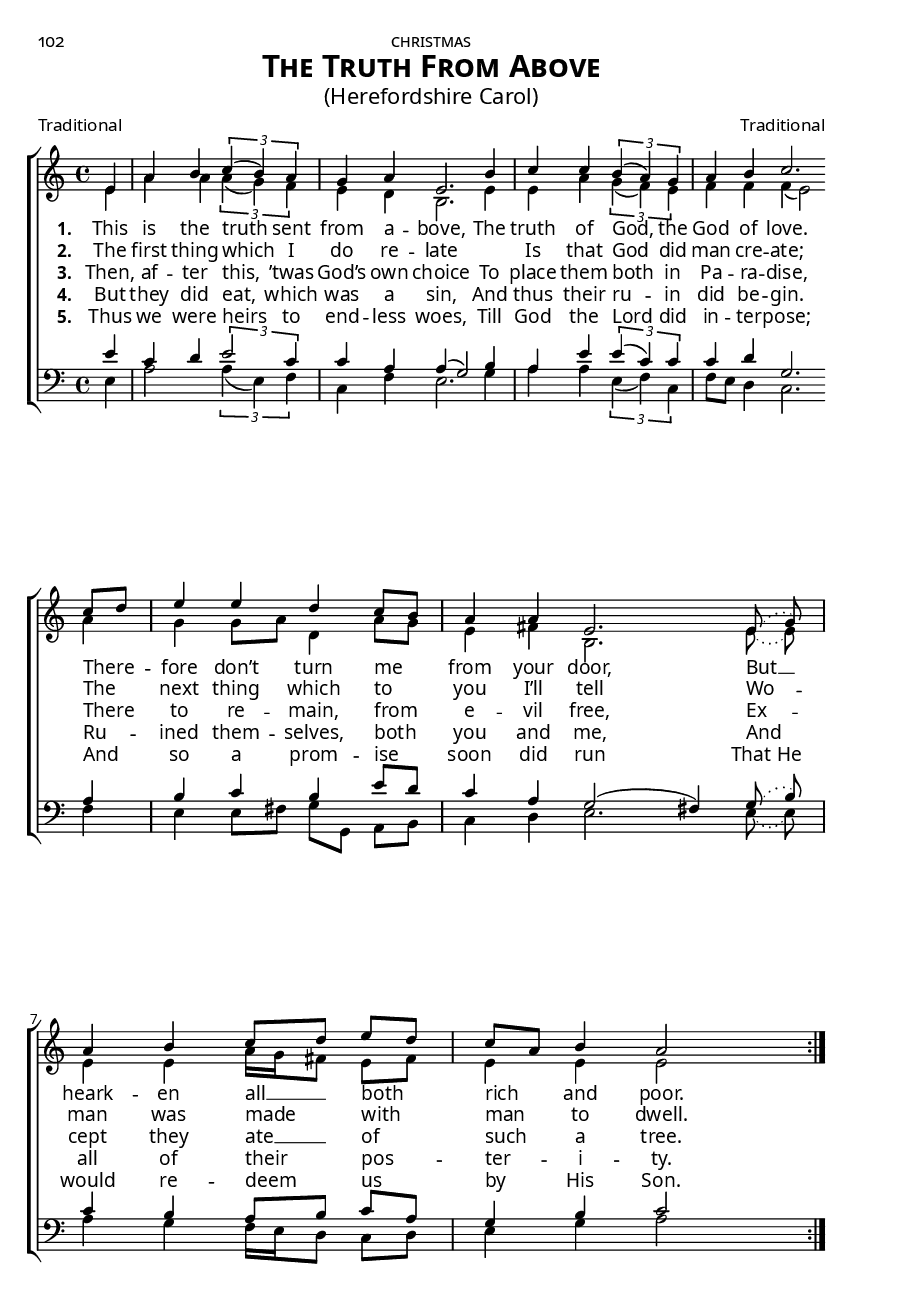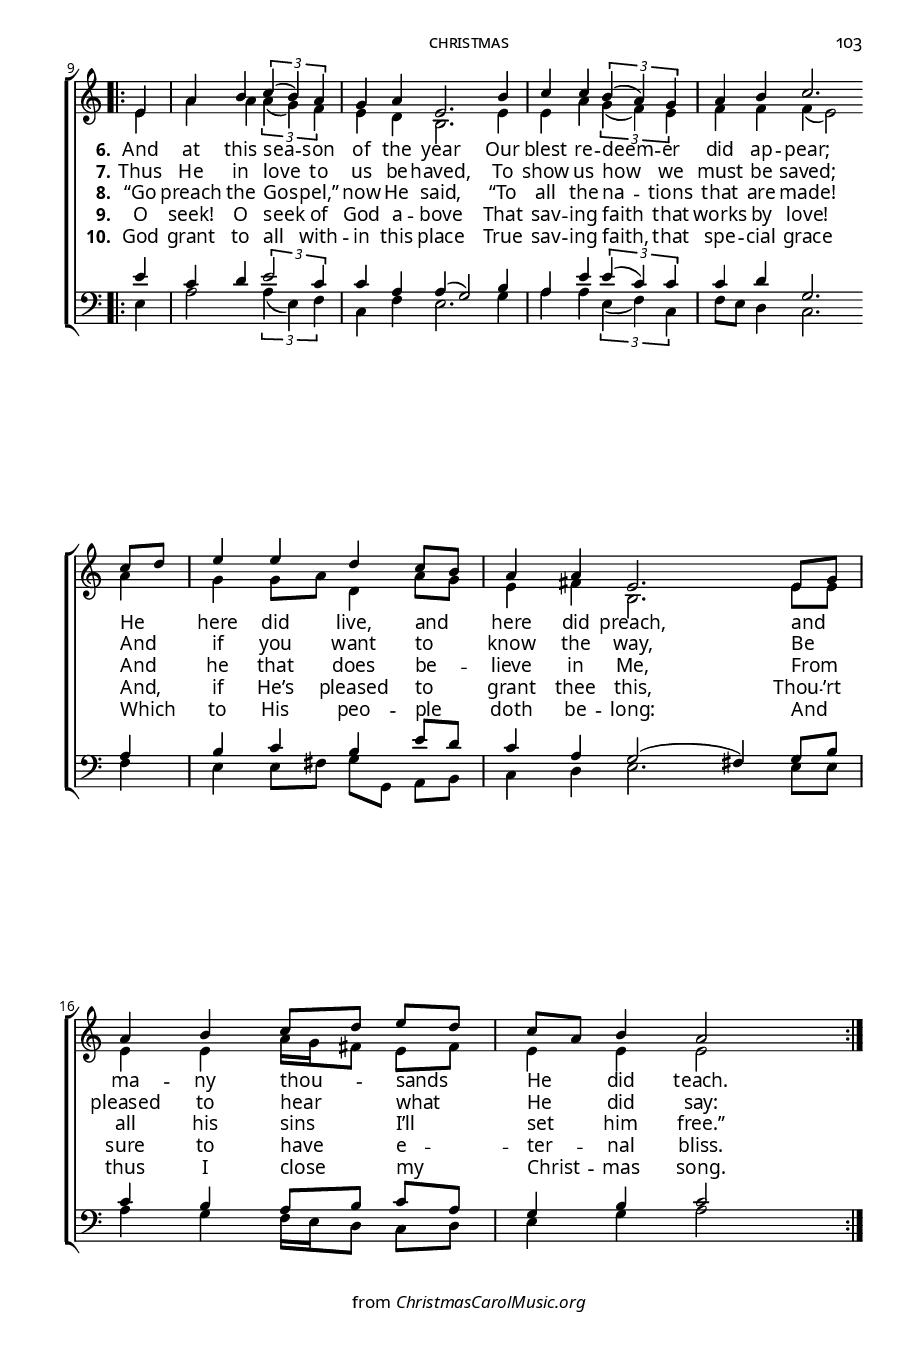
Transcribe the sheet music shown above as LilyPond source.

\version "2.14.2"
\include "util.ly"
\header {
  title = \markup{\override #'(font-name . "Garamond Premier Pro Semibold"){ \abs-fontsize #15 \smallCapsOldStyle"The Truth From Above"}}
  subtitle = \markup{\override #'(font-name . "Garamond Premier Pro"){ \abs-fontsize #10.5 "(Herefordshire Carol)"}}
  poet = \markup\oldStyleNum"Traditional"
  composer = \markup\oldStyleNum"Traditional"  
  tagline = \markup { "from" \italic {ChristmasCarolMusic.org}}
}
\paper {
  %print-all-headers = ##t
  paper-height = 9\in
  paper-width = 6\in
  indent = 0\in
  %system-system-spacing = #'((basic-distance . 10) (padding . 0))
  system-system-spacing =
    #'((basic-distance . 0)
       (minimum-distance . 0)
       (padding . -5)
       (stretchability . 100))
  ragged-last-bottom = ##f
  ragged-bottom = ##f
  two-sided = ##t
  inner-margin = 0.5\in
  outer-margin = 0.25\in
  top-margin = 0.25\in
  bottom-margin = 0.25\in
  first-page-number = #102
  print-first-page-number = ##t
  headerLine = \markup{\override #'(font-name . "Garamond Premier Pro") \smallCapsOldStyle"christmas"}
  oddHeaderMarkup = \markup\fill-line{
     \override #'(font-name . "Garamond Premier Pro")\abs-fontsize #8.5
     \combine 
        \fill-line{"" \on-the-fly #print-page-number-check-first
        \oldStylePageNum""
        }
        \fill-line{\headerLine}
  }
  evenHeaderMarkup = \markup {
     \override #'(font-name . "Garamond Premier Pro")\abs-fontsize #8.5
     \combine
        \on-the-fly #print-page-number-check-first
        \oldStylePageNum""
        \fill-line{\headerLine}
  }
}
#(set-global-staff-size 15) \paper{ #(define fonts (make-pango-font-tree "GoudyOlSt BT" "Garamond Premier Pro" "Garamond Premier Pro" (/ 15 20))) }
global = {
  \key c \major
  \time 4/4
  \autoBeamOff
}

sopMusic = \relative c' {
  \repeat volta 3 {
    \partial 4 e4 |
    a b \times 2/3 { c( b) a} |
    \partial 4*6 g a e2. b'4 |
    c c \times 2/3 {b( a) g} |
    
    \partial 4*6 a b c2. \bar""\break c8[ d] |
    e4 e d c8[ b] |
    \partial 4*6 a4 a e2. \slurDotted e8( g) |
    
    a4 b c8[ d] e[ d] |
    c[ a] b4 a2
  }
  \break
  
  
  \slurSolid
  \repeat volta 2 {
    \partial 4 e4 |
    a b \times 2/3 { c( b) a} |
    \partial 4*6 g a e2. b'4 |
    c c \times 2/3 {b( a) g} |
    
    \partial 4*6 a b c2. \bar""\break c8[ d] |
    e4 e d c8[ b] |
    \partial 4*6 a4 a e2. e8[ g] |
    
    a4 b c8[ d] e[ d] |
    c[ a] b4 a2
  }
}
sopWords = \lyricmode {
  
}

altoMusic = \relative c' {
  e4 |
  a a \times 2/3 {a( g) f} |
  e d b2. e4 |
  e a \times 2/3 {g( f) e} |
  
  f4 f f( e2) a4 |
  g g8[ a] d,4 a'8[ g] |
  e4 fis b,2. \slurDotted e8( e) |
  
  e4 e a16[ g fis8] e[ fis] |
  e4 e e2
  
  
  
  \slurSolid
  e4 |
  a a \times 2/3 {a( g) f} |
  e d b2. e4 |
  e a \times 2/3 {g( f) e} |
  
  f4 f f( e2) a4 |
  g g8[ a] d,4 a'8[ g] |
  e4 fis b,2. e8[ e] |
  
  e4 e a16[ g fis8] e[ fis] |
  e4 e e2
}


altoWords = \lyricmode {
  \dropLyricsXI
  \set stanza = #"1. "
  This is the truth sent from a -- bove,
  The truth of God, the God of love.
  There -- fore don’t turn me from your door,
  But __ heark -- en all __ both rich and poor.
  
  \set stanza = #"6."
  And at this sea -- son of the year
  Our blest re -- deem -- er did ap -- pear;
  He here did live, and here did preach,
  and ma -- ny thou -- sands He did teach.
}
altoWordsII = \lyricmode {
  \dropLyricsXI
%\markup\italic
  \set stanza = #"2. "
  The first thing which I do re -- late
  \skip1
  Is that God did man cre -- ate;
  The next thing which to you I’ll tell
  Wo -- man was made with man to dwell.
  
  \set stanza = #"7."
  Thus He in love to us be -- haved,
  To show us how we must be saved;
  And if you want to know the way,
  Be pleased to hear what He did say:
}
altoWordsIII = \lyricmode {
  \dropLyricsXI
  \set stanza = #"3. "
  Then, af -- ter this, ’twas God’s own choice
  To place them both in Pa -- ra -- dise,
  There to re -- main, from e -- vil free,
  Ex -- cept they ate __ of such a tree.

  \set stanza = #"8."
  “Go preach the Gos -- pel,” now He said,
  “To all the na -- tions that are made!
  And he that does be -- lieve in Me,
  From all his sins I’ll set him free.”

}
altoWordsIV = \lyricmode {
  \dropLyricsXI
  \set stanza = #"4. "
  But they did eat, which was a sin,
  And thus their ru -- in did be -- gin.
  Ru -- ined them -- selves, both you and me,
  And all of their pos -- ter -- i -- ty.
  
  \set stanza = #"9."
  O seek! O seek of God a -- bove
  That sav -- ing faith that works by love!
  And, if He’s pleased to grant thee this,
  \set ignoreMelismata = ##t
  Thou -- ’rt
  \unset ignoreMelismata
  sure to have e -- ter -- nal bliss.
}
altoWordsV = \lyricmode {
  \dropLyricsXI
  \set stanza = #"5. "
  Thus we were heirs to end -- less woes,
  Till God the Lord did in -- ter -- pose;
  And so a prom -- ise soon did run
  \set ignoreMelismata = ##t
  That He
  \unset ignoreMelismata
  would re -- deem us by His Son.
  
  \set stanza = #"10."
  God grant to all with -- in this place
  True sav -- ing faith, that spe -- cial grace
  Which to His peo -- ple doth be -- long:
  And thus I close my Christ -- mas song.

}
altoWordsVI = \lyricmode {
  \set stanza = #"6. "
  \set ignoreMelismata = ##t
}
tenorMusic = \relative c' {
  e4 |
  c d \times 2/3 {e2 c4} |
  c a a( g2) b4 |
  a e' \times 2/3 {e( c) c} |
  
  c d g,2. a4 |
  b c b e8[ d] |
  c4 a g2( fis!4) \slurDotted g8( b) |
  
  c4 b a8[ b] c[ a] |
  g4 b c2
  
  
  \slurSolid
  e4 |
  c d \times 2/3 {e2 c4} |
  c a a( g2) b4 |
  a e' \times 2/3 {e( c) c} |
  
  c d g,2. a4 |
  b c b e8[ d] |
  c4 a g2( fis!4) g8[ b] |
  
  c4 b a8[ b] c[ a] |
  g4 b c2
}
tenorWords = \lyricmode {

}

bassMusic = \relative c {
  e4 |
  a2 \times 2/3 {a4( e) f} |
  c4 f e2. g4 |
  a a \times 2/3 {e( f) c} |
  
  f8[ e] d4 c2. f4 |
  e e8[ fis] g[ g,] a[ b] |
  c4 d e2. \slurDotted e8( e) |
  
  a4 g f16[ e d8] c[ d] |
  e4 g a2
  
  
  
  \slurSolid
  e4 |
  a2 \times 2/3 {a4( e) f} |
  c4 f e2. g4 |
  a a \times 2/3 {e( f) c} |
  
  f8[ e] d4 c2. f4 |
  e e8[ fis] g[ g,] a[ b] |
  c4 d e2. e8[ e] |
  
  a4 g f16[ e d8] c[ d] |
  e4 g a2
}
bassWords = \lyricmode {

}

pianoRH = \relative c' {
  
}
pianoLH = \relative c' {
  
}

\score {
  <<
   \new ChoirStaff <<
    \new Staff = women <<
      \new Voice = "sopranos" { \voiceOne << \global \sopMusic >> }
      \new Voice = "altos" { \voiceTwo << \global \altoMusic >> }
    >>
    \new Lyrics \with { alignAboveContext = #"women" \override VerticalAxisGroup #'nonstaff-relatedstaff-spacing = #'((basic-distance . 1))} \lyricsto "sopranos" \sopWords
    \new Lyrics = "altosVI"  \with { alignBelowContext = #"women" } \lyricsto "sopranos" \altoWordsVI
    \new Lyrics = "altosV"  \with { alignBelowContext = #"women" } \lyricsto "sopranos" \altoWordsV
    \new Lyrics = "altosIV"  \with { alignBelowContext = #"women" } \lyricsto "sopranos" \altoWordsIV
    \new Lyrics = "altosIII"  \with { alignBelowContext = #"women" } \lyricsto "sopranos" \altoWordsIII
    \new Lyrics = "altosII"  \with { alignBelowContext = #"women" } \lyricsto "sopranos" \altoWordsII
    \new Lyrics = "altos"  \with { alignBelowContext = #"women" \override VerticalAxisGroup #'nonstaff-relatedstaff-spacing = #'((padding . -1)) } \lyricsto "sopranos" \altoWords
   \new Staff = men <<
      \clef bass
      \new Voice = "tenors" { \voiceOne << \global \tenorMusic >> }
      \new Voice = "basses" { \voiceTwo << \global \bassMusic >> }
    >>
    \new Lyrics \with { alignAboveContext = #"men" \override VerticalAxisGroup #'nonstaff-relatedstaff-spacing = #'((basic-distance . 1)) } \lyricsto "tenors" \tenorWords
    \new Lyrics \with { alignBelowContext = #"men" \override VerticalAxisGroup #'nonstaff-relatedstaff-spacing = #'((basic-distance . 1)) } \lyricsto "basses" \bassWords
  >>
%    \new PianoStaff << \new Staff { \new Voice { \pianoRH } } \new Staff { \clef "bass" \pianoLH } >>
  >>
  \layout {
    \context {
      \Score
      %\override SpacingSpanner #'base-shortest-duration = #(ly:make-moment 1 8)
      \override SpacingSpanner #'common-shortest-duration = #(ly:make-moment 1 4)
    }
    \context {
      % Remove all empty staves
      % \Staff \RemoveEmptyStaves \override VerticalAxisGroup #'remove-first = ##t
    }
  }
}
